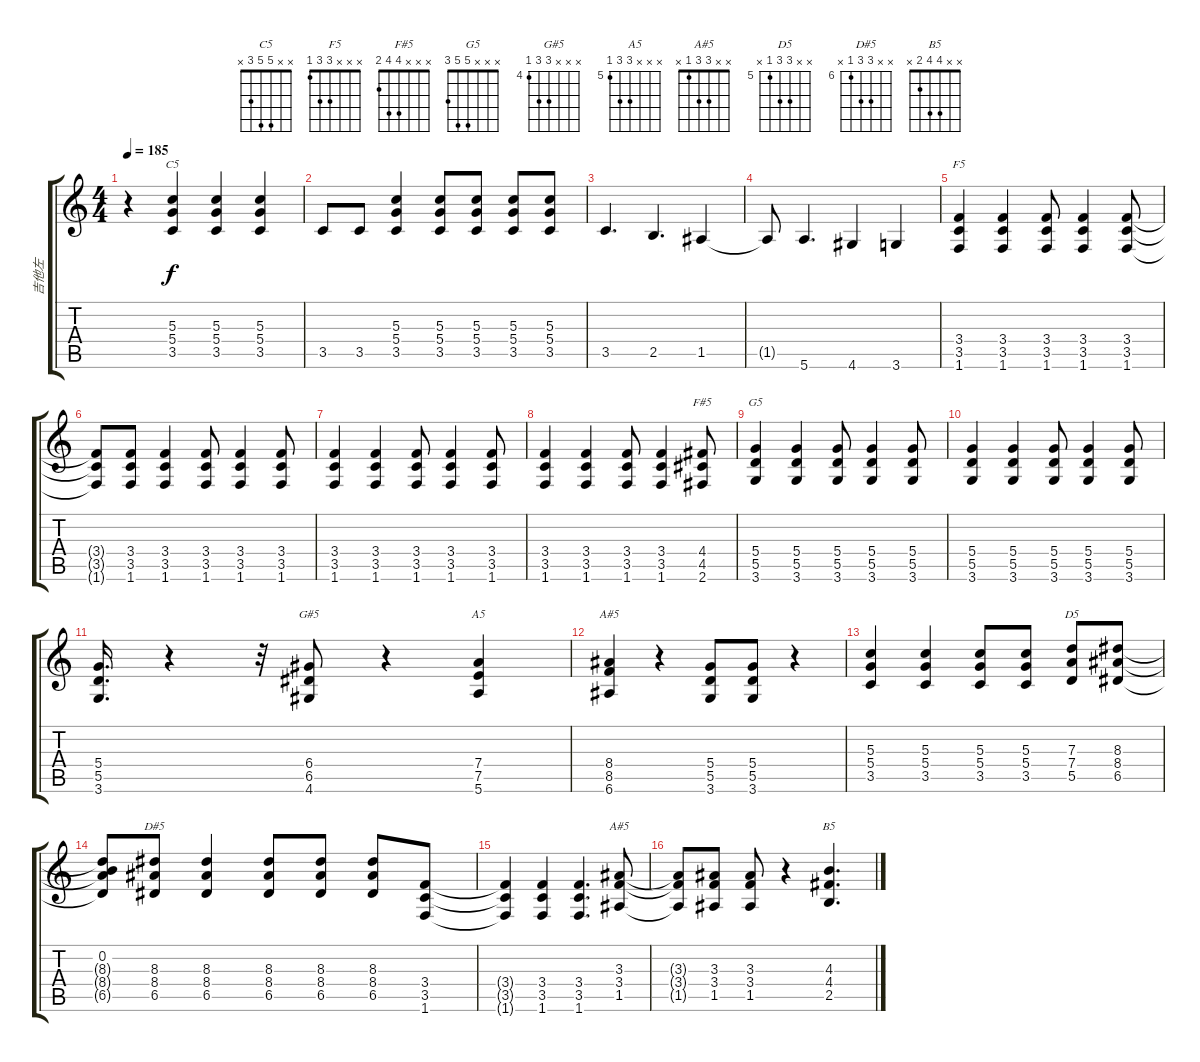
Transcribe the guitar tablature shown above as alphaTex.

\track ("吉他左" "吉他左") {instrument distortionguitar}
\staff {score tabs}
\tuning (E4 B3 G3 D3 A2 E2) {hide}
\chord ("C5" x x 5 5 3 x)
\chord ("F5" x x x 3 3 1)
\chord ("F#5" x x x 4 4 2)
\chord ("G5" x x x 5 5 3)
\chord ("G#5" x x x 6 6 4) {firstfret 4}
\chord ("A5" x x x 7 7 5) {firstfret 5}
\chord ("A#5" x x x 8 8 6) {firstfret 6}
\chord ("D5" x x 7 7 5 x) {firstfret 5}
\chord ("D#5" x x 8 8 6 x) {firstfret 6}
\chord ("A#5" x x 3 3 1 x)
\chord ("B5" x x 4 4 2 x)
\ts (4 4)
\tempo 185
\clef g2
\ks c
r.4{dy f} (5.3 5.4 3.5).4{ch "C5"} (5.3 5.4 3.5).4 (5.3 5.4 3.5).4 |
3.5.8 3.5.8 (5.3 5.4 3.5).4 (5.3 5.4 3.5).8 (5.3 5.4 3.5).8 (5.3 5.4 3.5).8 (5.3 5.4 3.5).8 |
3.5.4{d} 2.5.4{d} 1.5.4 |
1.5{t}.8 5.6.4{d} 4.6.4 3.6.4 |
(3.4 3.5 1.6).4{ch "F5"} (3.4 3.5 1.6).4 (3.4 3.5 1.6).8 (3.4 3.5 1.6).4 (3.4 3.5 1.6).8 |
(3.4{t} 3.5{t} 1.6{t}).8 (3.4 3.5 1.6).8 (3.4 3.5 1.6).4 (3.4 3.5 1.6).8 (3.4 3.5 1.6).4 (3.4 3.5 1.6).8 |
(3.4 3.5 1.6).4 (3.4 3.5 1.6).4 (3.4 3.5 1.6).8 (3.4 3.5 1.6).4 (3.4 3.5 1.6).8 |
(3.4 3.5 1.6).4 (3.4 3.5 1.6).4 (3.4 3.5 1.6).8 (3.4 3.5 1.6).4 (4.4 4.5 2.6).8{ch "F#5"} |
(5.4 5.5 3.6).4{ch "G5"} (5.4 5.5 3.6).4 (5.4 5.5 3.6).8 (5.4 5.5 3.6).4 (5.4 5.5 3.6).8 |
(5.4 5.5 3.6).4 (5.4 5.5 3.6).4 (5.4 5.5 3.6).8 (5.4 5.5 3.6).4 (5.4 5.5 3.6).8 |
(5.4 5.5 3.6).16{d} r.4 r.32 (6.4 6.5 4.6).8{ch "G#5"} r.4 (7.4 7.5 5.6).4{ch "A5"} |
(8.4 8.5 6.6).4{ch "A#5"} r.4 (5.4 5.5 3.6).8 (5.4 5.5 3.6).8 r.4 |
(5.3 5.4 3.5).4 (5.3 5.4 3.5).4 (5.3 5.4 3.5).8 (5.3 5.4 3.5).8 (7.3 7.4 5.5).8{ch "D5"} (8.3 8.4 6.5).8 |
(0.2 8.3{t} 8.4{t} 6.5{t}).8 (8.3 8.4 6.5).8{ch "D#5"} (8.3 8.4 6.5).4 (8.3 8.4 6.5).8 (8.3 8.4 6.5).8 (8.3 8.4 6.5).8 (3.4 3.5 1.6).8 |
(3.4{t} 3.5{t} 1.6{t}).4 (3.4 3.5 1.6).4 (3.4 3.5 1.6).4{d} (3.3 3.4 1.5).8{ch "A#5"} |
(3.3{t} 3.4{t} 1.5{t}).8 (3.3 3.4 1.5).8 (3.3 3.4 1.5).8 r.4 (4.3 4.4 2.5).4{d ch "B5"}
